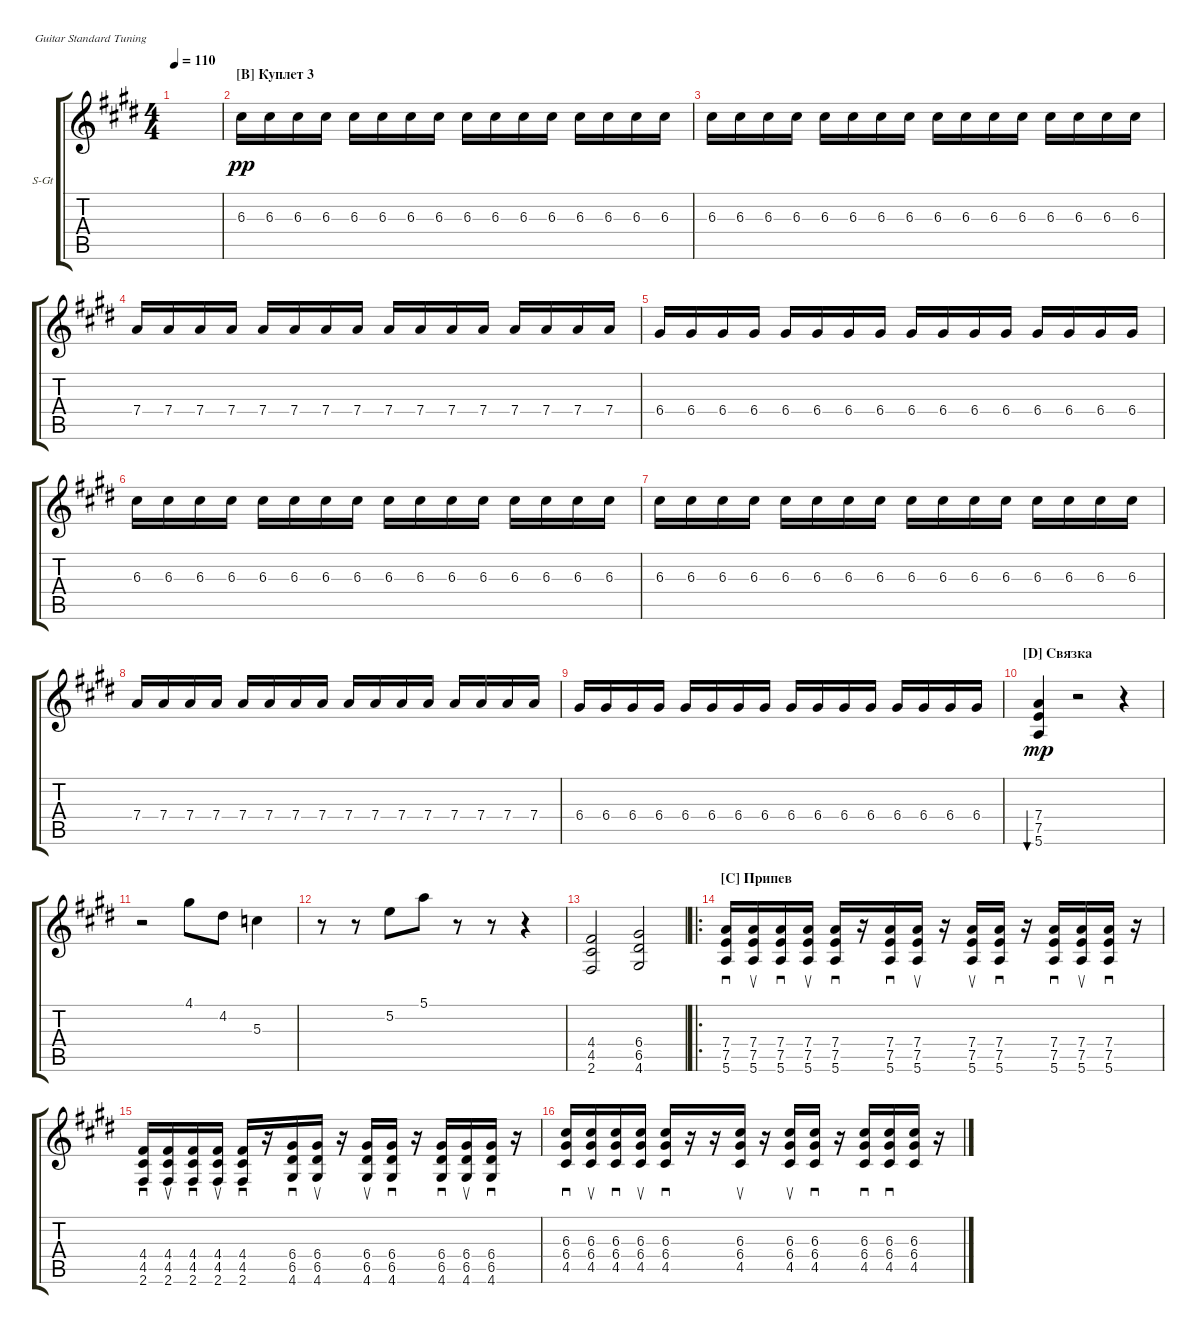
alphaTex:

\defaultSystemsLayout 4
\bracketExtendMode groupsimilarinstruments
\firstSystemTrackNameOrientation horizontal
\otherSystemsTrackNameOrientation horizontal
\track ("Steel Guitar" "S-Gt") {instrument acousticguitarsteel}
\staff {score tabs}
\tuning (E4 B3 G3 D3 A2 E2)
\ts (4 4)
\tempo 110
\clef g2
\ks c#minor
|
\section ("B" "Куплет 3")
6.3.16{dy pp} 6.3.16 6.3.16 6.3.16 6.3.16 6.3.16 6.3.16 6.3.16 6.3.16 6.3.16 6.3.16 6.3.16 6.3.16 6.3.16 6.3.16 6.3.16 |
6.3.16 6.3.16 6.3.16 6.3.16 6.3.16 6.3.16 6.3.16 6.3.16 6.3.16 6.3.16 6.3.16 6.3.16 6.3.16 6.3.16 6.3.16 6.3.16 |
7.4.16 7.4.16 7.4.16 7.4.16 7.4.16 7.4.16 7.4.16 7.4.16 7.4.16 7.4.16 7.4.16 7.4.16 7.4.16 7.4.16 7.4.16 7.4.16 |
6.4.16 6.4.16 6.4.16 6.4.16 6.4.16 6.4.16 6.4.16 6.4.16 6.4.16 6.4.16 6.4.16 6.4.16 6.4.16 6.4.16 6.4.16 6.4.16 |
6.3.16 6.3.16 6.3.16 6.3.16 6.3.16 6.3.16 6.3.16 6.3.16 6.3.16 6.3.16 6.3.16 6.3.16 6.3.16 6.3.16 6.3.16 6.3.16 |
6.3.16 6.3.16 6.3.16 6.3.16 6.3.16 6.3.16 6.3.16 6.3.16 6.3.16 6.3.16 6.3.16 6.3.16 6.3.16 6.3.16 6.3.16 6.3.16 |
7.4.16 7.4.16 7.4.16 7.4.16 7.4.16 7.4.16 7.4.16 7.4.16 7.4.16 7.4.16 7.4.16 7.4.16 7.4.16 7.4.16 7.4.16 7.4.16 |
6.4.16 6.4.16 6.4.16 6.4.16 6.4.16 6.4.16 6.4.16 6.4.16 6.4.16 6.4.16 6.4.16 6.4.16 6.4.16 6.4.16 6.4.16 6.4.16 |
\section ("D" "Связка")
(5.6 7.5 7.4).4{bu 30 dy mp} r.2 r.4 |
r.2 4.1.8 4.2.8 5.3.4 |
r.8 r.8 5.2.8 5.1.8 r.8 r.8 r.4 |
(2.6 4.5 4.4).2 (4.6 6.5 6.4).2 |
\ro
\section ("C" "Припев")
(5.6 7.4 7.5).16{sd} (7.5 7.4 5.6).16{su} (5.6 7.5 7.4).16{sd} (7.5 7.4 5.6).16{su} (7.5 7.4 5.6).16{sd} r.16 (5.6 7.5 7.4).16{sd} (5.6 7.5 7.4).16{su} r.16 (7.5 7.4 5.6).16{su} (5.6 7.5 7.4).16{sd} r.16 (5.6 7.5 7.4).16{sd} (5.6 7.5 7.4).16{su} (5.6 7.5 7.4).16{sd} r.16 |
(2.6 4.4 4.5).16{sd} (4.5 4.4 2.6).16{su} (2.6 4.5 4.4).16{sd} (4.5 4.4 2.6).16{su} (4.5 4.4 2.6).16{sd} r.16 (4.6 6.5 6.4).16{sd} (4.6 6.5 6.4).16{su} r.16 (6.5 6.4 4.6).16{su} (4.6 6.5 6.4).16{sd} r.16 (4.6 6.5 6.4).16{sd} (4.6 6.5 6.4).16{su} (4.6 6.5 6.4).16{sd} r.16 |
(4.5 6.4 6.3).16{sd} (4.5 6.4 6.3).16{su} (4.5 6.4 6.3).16{sd} (6.3 6.4 4.5).16{su} (4.5 6.4 6.3).16{sd} r.16 r.16 (6.3 6.4 4.5).16{su} r.16 (6.3 6.4 4.5).16{su} (4.5 6.4 6.3).16{sd} r.16 (6.3 6.4 4.5).16{sd} (4.5 6.4 6.3).16{sd} (6.3 6.4 4.5).16 r.16
